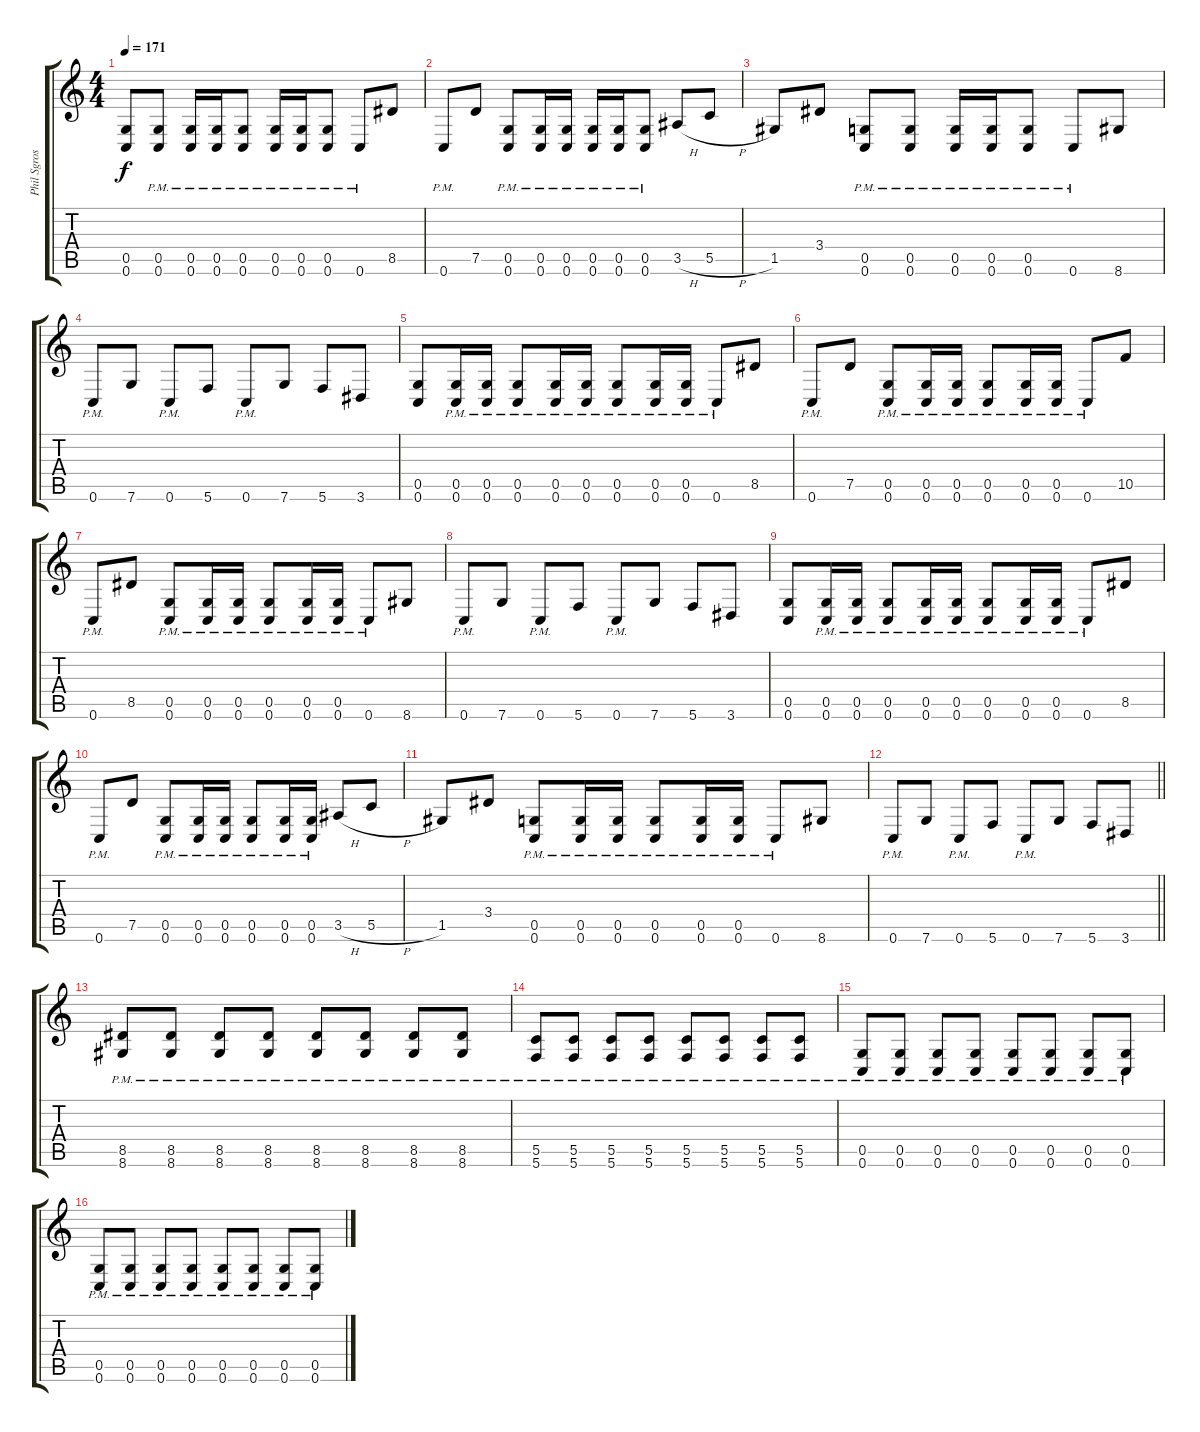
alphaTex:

\track ("Phil Sgrosso" "Phil Sgros") {instrument distortionguitar}
\staff {score tabs}
\tuning (D4 A3 F3 C3 G2 C2) {hide}
\ts (4 4)
\tempo 171
\clef g2
\ks c
(0.5 0.6).8{dy f} (0.5{pm} 0.6{pm}).8 (0.5{pm} 0.6{pm}).16 (0.5{pm} 0.6{pm}).16 (0.5{pm} 0.6{pm}).8 (0.5{pm} 0.6{pm}).16 (0.5{pm} 0.6{pm}).16 (0.5{pm} 0.6{pm}).8 0.6{pm}.8 8.5.8 |
0.6{pm}.8 7.5.8 (0.5{pm} 0.6{pm}).8 (0.5{pm} 0.6{pm}).16 (0.5{pm} 0.6{pm}).16 (0.5{pm} 0.6{pm}).16 (0.5{pm} 0.6{pm}).16 (0.5{pm} 0.6{pm}).8 3.5{h}.8 5.5{h}.8 |
1.5.8 3.4.8 (0.5{pm} 0.6{pm}).8 (0.5{pm} 0.6{pm}).8 (0.5{pm} 0.6{pm}).16 (0.5{pm} 0.6{pm}).16 (0.5{pm} 0.6{pm}).8 0.6{pm}.8 8.6.8 |
0.6{pm}.8 7.6.8 0.6{pm}.8 5.6.8 0.6{pm}.8 7.6.8 5.6.8 3.6.8 |
(0.5 0.6).8 (0.5{pm} 0.6{pm}).16 (0.5{pm} 0.6{pm}).16 (0.5{pm} 0.6{pm}).8 (0.5{pm} 0.6{pm}).16 (0.5{pm} 0.6{pm}).16 (0.5{pm} 0.6{pm}).8 (0.5{pm} 0.6{pm}).16 (0.5{pm} 0.6{pm}).16 0.6{pm}.8 8.5.8 |
0.6{pm}.8 7.5.8 (0.5{pm} 0.6{pm}).8 (0.5{pm} 0.6{pm}).16 (0.5{pm} 0.6{pm}).16 (0.5{pm} 0.6{pm}).8 (0.5{pm} 0.6{pm}).16 (0.5{pm} 0.6{pm}).16 0.6{pm}.8 10.5.8 |
0.6{pm}.8 8.5.8 (0.5{pm} 0.6{pm}).8 (0.5{pm} 0.6{pm}).16 (0.5{pm} 0.6{pm}).16 (0.5{pm} 0.6{pm}).8 (0.5{pm} 0.6{pm}).16 (0.5{pm} 0.6{pm}).16 0.6{pm}.8 8.6.8 |
0.6{pm}.8 7.6.8 0.6{pm}.8 5.6.8 0.6{pm}.8 7.6.8 5.6.8 3.6.8 |
(0.5 0.6).8 (0.5{pm} 0.6{pm}).16 (0.5{pm} 0.6{pm}).16 (0.5{pm} 0.6{pm}).8 (0.5{pm} 0.6{pm}).16 (0.5{pm} 0.6{pm}).16 (0.5{pm} 0.6{pm}).8 (0.5{pm} 0.6{pm}).16 (0.5{pm} 0.6{pm}).16 0.6{pm}.8 8.5.8 |
0.6{pm}.8 7.5.8 (0.5{pm} 0.6{pm}).8 (0.5{pm} 0.6{pm}).16 (0.5{pm} 0.6{pm}).16 (0.5{pm} 0.6{pm}).8 (0.5{pm} 0.6{pm}).16 (0.5{pm} 0.6{pm}).16 3.5{h}.8 5.5{h}.8 |
1.5.8 3.4.8 (0.5{pm} 0.6{pm}).8 (0.5{pm} 0.6{pm}).16 (0.5{pm} 0.6{pm}).16 (0.5{pm} 0.6{pm}).8 (0.5{pm} 0.6{pm}).16 (0.5{pm} 0.6{pm}).16 0.6{pm}.8 8.6.8 |
\barLineRight lightlight
0.6{pm}.8 7.6.8 0.6{pm}.8 5.6.8 0.6{pm}.8 7.6.8 5.6.8 3.6.8 |
\section ("" "")
(8.5{pm} 8.6{pm}).8 (8.5{pm} 8.6{pm}).8 (8.5{pm} 8.6{pm}).8 (8.5{pm} 8.6{pm}).8 (8.5{pm} 8.6{pm}).8 (8.5{pm} 8.6{pm}).8 (8.5{pm} 8.6{pm}).8 (8.5{pm} 8.6{pm}).8 |
(5.5{pm} 5.6{pm}).8 (5.5{pm} 5.6{pm}).8 (5.5{pm} 5.6{pm}).8 (5.5{pm} 5.6{pm}).8 (5.5{pm} 5.6{pm}).8 (5.5{pm} 5.6{pm}).8 (5.5{pm} 5.6{pm}).8 (5.5{pm} 5.6{pm}).8 |
(0.5{pm} 0.6{pm}).8 (0.5{pm} 0.6{pm}).8 (0.5{pm} 0.6{pm}).8 (0.5{pm} 0.6{pm}).8 (0.5{pm} 0.6{pm}).8 (0.5{pm} 0.6{pm}).8 (0.5{pm} 0.6{pm}).8 (0.5{pm} 0.6{pm}).8 |
(0.5{pm} 0.6{pm}).8 (0.5{pm} 0.6{pm}).8 (0.5{pm} 0.6{pm}).8 (0.5{pm} 0.6{pm}).8 (0.5{pm} 0.6{pm}).8 (0.5{pm} 0.6{pm}).8 (0.5{pm} 0.6{pm}).8 (0.5{pm} 0.6{pm}).8
